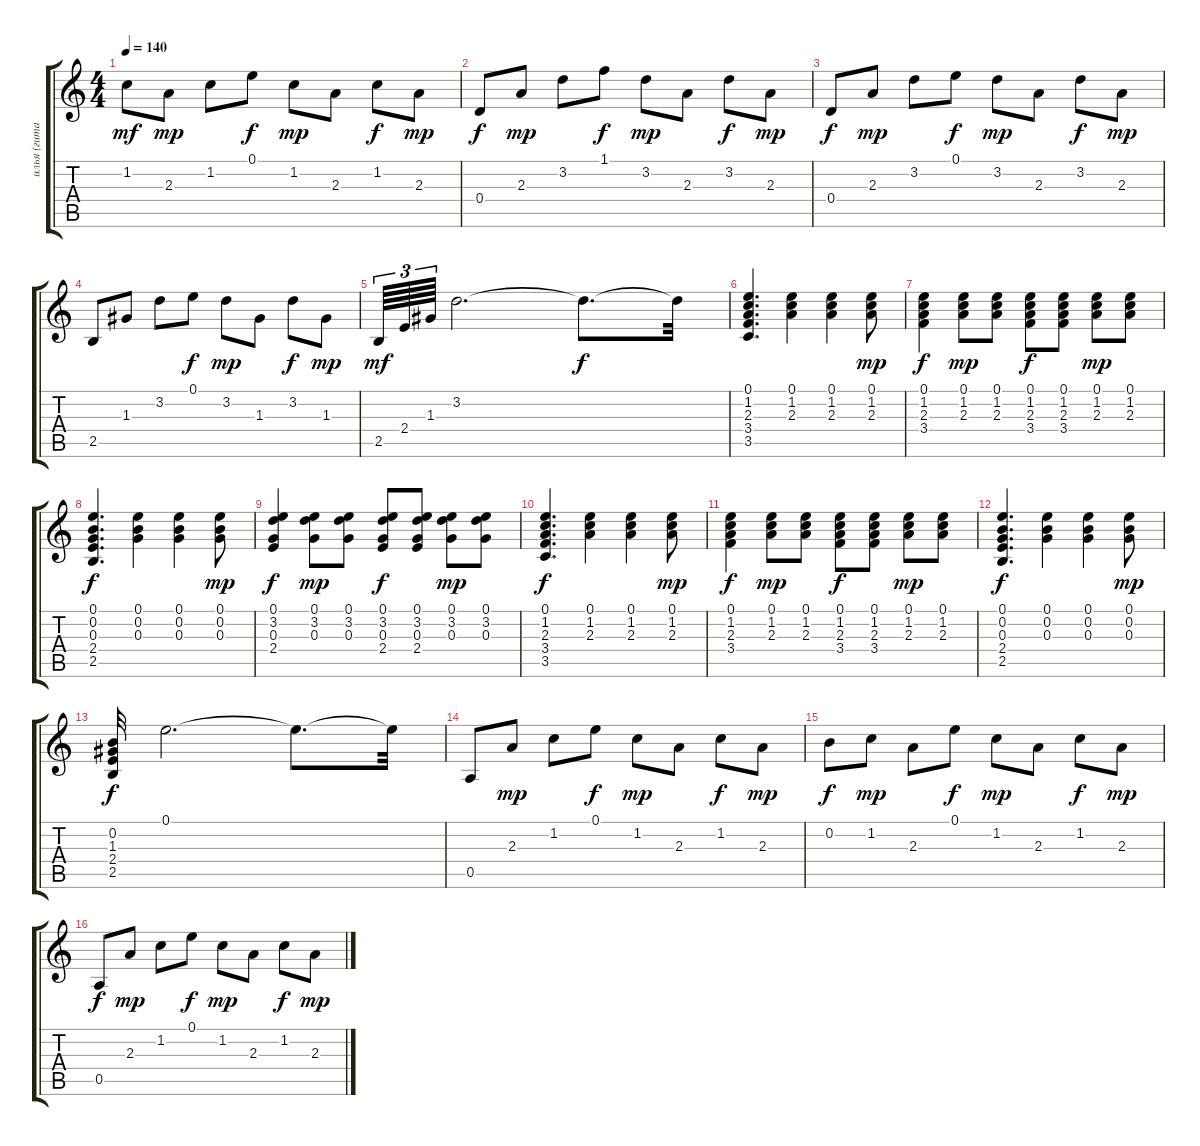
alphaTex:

\track ("илья (гитара)" "илья (гита") {instrument acousticguitarsteel}
\staff {score tabs}
\tuning (E4 B3 G3 D3 A2 E2) {hide}
\ts (4 4)
\tempo 140
\clef g2
\ks c
1.2.8{dy mf} 2.3.8{dy mp} 1.2.8 0.1.8{dy f} 1.2.8{dy mp} 2.3.8 1.2.8{dy f} 2.3.8{dy mp} |
0.4.8{dy f} 2.3.8{dy mp} 3.2.8 1.1.8{dy f} 3.2.8{dy mp} 2.3.8 3.2.8{dy f} 2.3.8{dy mp} |
0.4.8{dy f} 2.3.8{dy mp} 3.2.8 0.1.8{dy f} 3.2.8{dy mp} 2.3.8 3.2.8{dy f} 2.3.8{dy mp} |
2.5.8 1.3.8 3.2.8 0.1.8{dy f} 3.2.8{dy mp} 1.3.8 3.2.8{dy f} 1.3.8{dy mp} |
2.5.64{tu (3 2) dy mf} 2.4.64{tu (3 2)} 1.3.64{tu (3 2)} 3.2.2{d} 3.2{t}.8{d dy f} 3.2{t}.32 |
(0.1 1.2 2.3 3.4 3.5).4{d} (0.1 1.2 2.3).4 (0.1 1.2 2.3).4 (0.1 1.2 2.3).8{dy mp} |
(0.1 1.2 2.3 3.4).4{dy f} (0.1 1.2 2.3).8{dy mp} (0.1 1.2 2.3).8 (0.1 1.2 2.3 3.4).8{dy f} (0.1 1.2 2.3 3.4).8 (0.1 1.2 2.3).8{dy mp} (0.1 1.2 2.3).8 |
(0.1 0.2 0.3 2.4 2.5).4{d dy f} (0.1 0.2 0.3).4 (0.1 0.2 0.3).4 (0.1 0.2 0.3).8{dy mp} |
(0.1 3.2 0.3 2.4).4{dy f} (0.1 3.2 0.3).8{dy mp} (0.1 3.2 0.3).8 (0.1 3.2 0.3 2.4).8{dy f} (0.1 3.2 0.3 2.4).8 (0.1 3.2 0.3).8{dy mp} (0.1 3.2 0.3).8 |
(0.1 1.2 2.3 3.4 3.5).4{d dy f} (0.1 1.2 2.3).4 (0.1 1.2 2.3).4 (0.1 1.2 2.3).8{dy mp} |
(0.1 1.2 2.3 3.4).4{dy f} (0.1 1.2 2.3).8{dy mp} (0.1 1.2 2.3).8 (0.1 1.2 2.3 3.4).8{dy f} (0.1 1.2 2.3 3.4).8 (0.1 1.2 2.3).8{dy mp} (0.1 1.2 2.3).8 |
(0.1 0.2 0.3 2.4 2.5).4{d dy f} (0.1 0.2 0.3).4 (0.1 0.2 0.3).4 (0.1 0.2 0.3).8{dy mp} |
(0.2 1.3 2.4 2.5).32{dy f} 0.1.2{d} 0.1{t}.8{d} 0.1{t}.32 |
0.5.8 2.3.8{dy mp} 1.2.8 0.1.8{dy f} 1.2.8{dy mp} 2.3.8 1.2.8{dy f} 2.3.8{dy mp} |
0.2.8{dy f} 1.2.8{dy mp} 2.3.8 0.1.8{dy f} 1.2.8{dy mp} 2.3.8 1.2.8{dy f} 2.3.8{dy mp} |
0.5.8{dy f} 2.3.8{dy mp} 1.2.8 0.1.8{dy f} 1.2.8{dy mp} 2.3.8 1.2.8{dy f} 2.3.8{dy mp}
